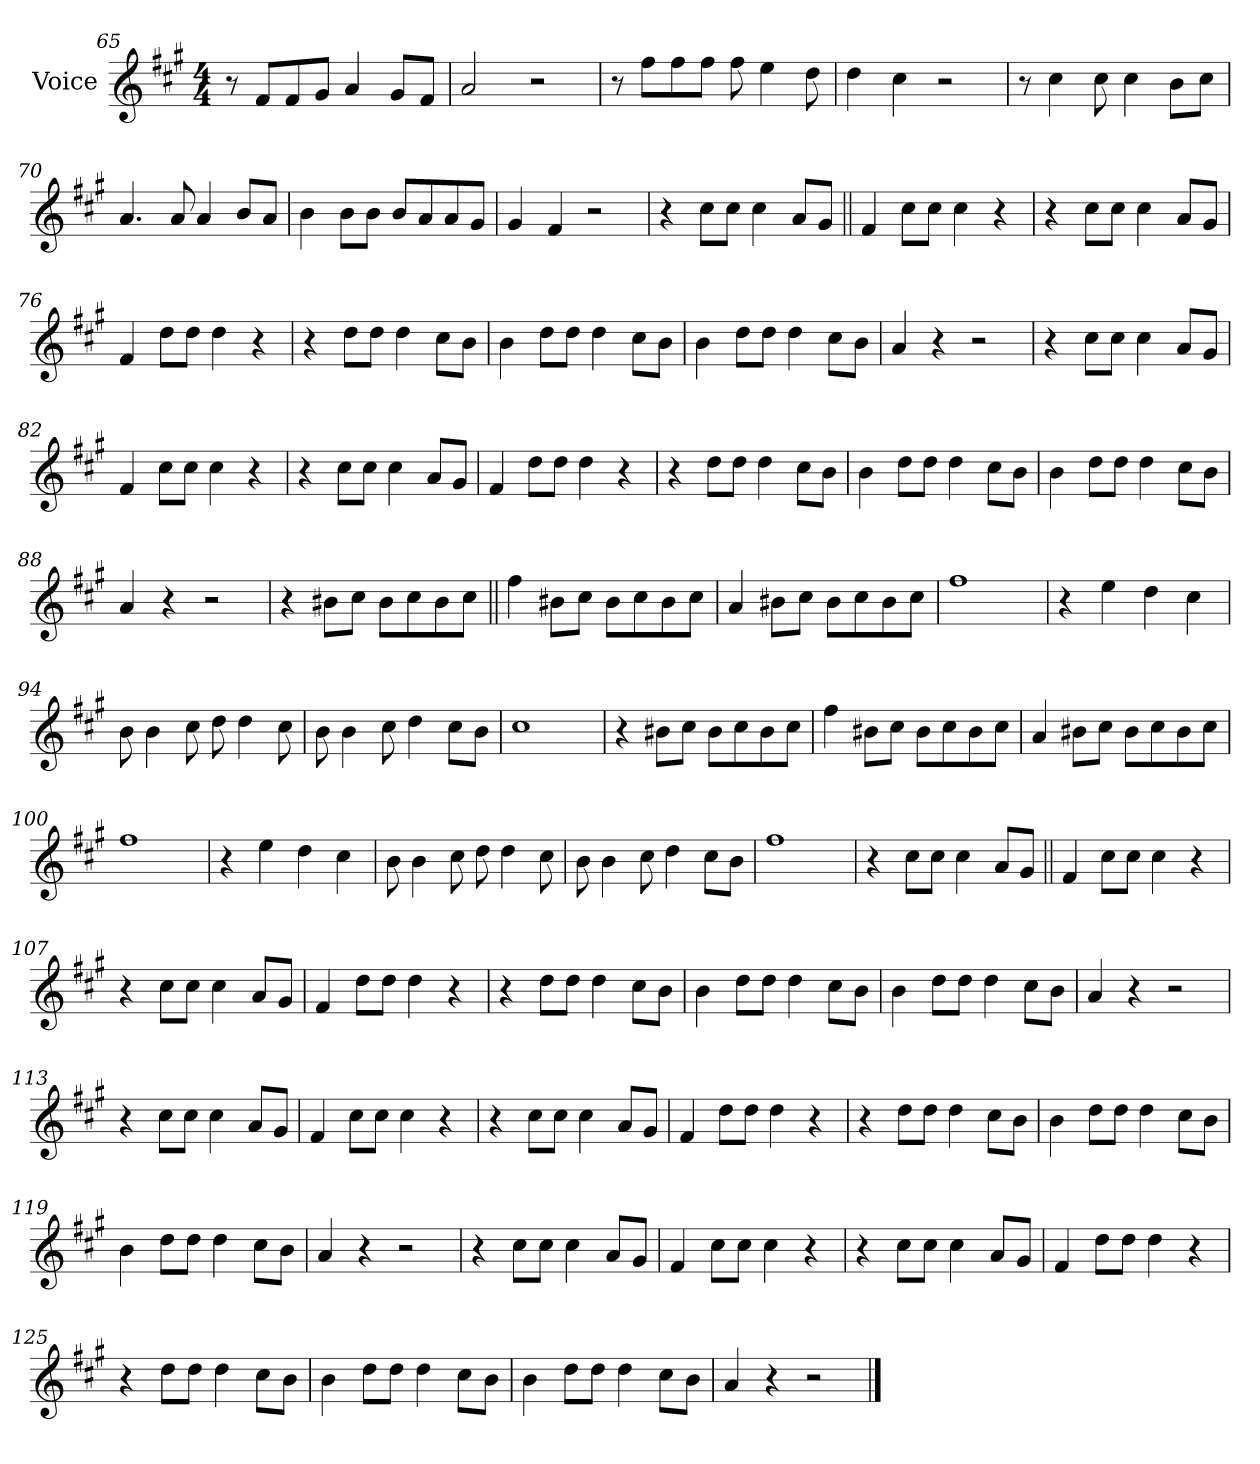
**kern
*part1
*staff1
*I"Voice
*I'Vc.
*clefG2
*k[f#c#g#]
*M4/4
=65
8r
8f#L
8f#
8g#J
4a
8g#L
8f#J
=66
2a
2r
=67
8r
8ff#L
8ff#
8ff#J
8ff#
4ee
8dd
=68
4dd
4cc#
2r
=69
8r
4cc#
8cc#
4cc#
8bL
8cc#J
=70
4.a
8a
4a
8bL
8aJ
=71
4b
8bL
8bJ
8bL
8a
8a
8g#J
=72
4g#
4f#
2r
=73
4r
8cc#L
8cc#J
4cc#
8aL
8g#J
=74||
4f#
8cc#L
8cc#J
4cc#
4r
=75
4r
8cc#L
8cc#J
4cc#
8aL
8g#J
=76
4f#
8ddL
8ddJ
4dd
4r
=77
4r
8ddL
8ddJ
4dd
8cc#L
8bJ
=78
4b
8ddL
8ddJ
4dd
8cc#L
8bJ
=79
4b
8ddL
8ddJ
4dd
8cc#L
8bJ
=80
4a
4r
2r
=81
4r
8cc#L
8cc#J
4cc#
8aL
8g#J
=82
4f#
8cc#L
8cc#J
4cc#
4r
=83
4r
8cc#L
8cc#J
4cc#
8aL
8g#J
=84
4f#
8ddL
8ddJ
4dd
4r
=85
4r
8ddL
8ddJ
4dd
8cc#L
8bJ
=86
4b
8ddL
8ddJ
4dd
8cc#L
8bJ
=87
4b
8ddL
8ddJ
4dd
8cc#L
8bJ
=88
4a
4r
2r
=89
4r
8b#XL
8cc#J
8b#L
8cc#
8b#
8cc#J
=90||
4ff#
8b#XL
8cc#J
8b#L
8cc#
8b#
8cc#J
=91
4a
8b#XL
8cc#J
8b#L
8cc#
8b#
8cc#J
=92
1ff#
=93
4r
4ee
4dd
4cc#
=94
8b
4b
8cc#
8dd
4dd
8cc#
=95
8b
4b
8cc#
4dd
8cc#L
8bJ
=96
1cc#
=97
4r
8b#XL
8cc#J
8b#L
8cc#
8b#
8cc#J
=98
4ff#
8b#XL
8cc#J
8b#L
8cc#
8b#
8cc#J
=99
4a
8b#XL
8cc#J
8b#L
8cc#
8b#
8cc#J
=100
1ff#
=101
4r
4ee
4dd
4cc#
=102
8b
4b
8cc#
8dd
4dd
8cc#
=103
8b
4b
8cc#
4dd
8cc#L
8bJ
=104
1ff#
=105
4r
8cc#L
8cc#J
4cc#
8aL
8g#J
=106||
4f#
8cc#L
8cc#J
4cc#
4r
=107
4r
8cc#L
8cc#J
4cc#
8aL
8g#J
=108
4f#
8ddL
8ddJ
4dd
4r
=109
4r
8ddL
8ddJ
4dd
8cc#L
8bJ
=110
4b
8ddL
8ddJ
4dd
8cc#L
8bJ
=111
4b
8ddL
8ddJ
4dd
8cc#L
8bJ
=112
4a
4r
2r
=113
4r
8cc#L
8cc#J
4cc#
8aL
8g#J
=114
4f#
8cc#L
8cc#J
4cc#
4r
=115
4r
8cc#L
8cc#J
4cc#
8aL
8g#J
=116
4f#
8ddL
8ddJ
4dd
4r
=117
4r
8ddL
8ddJ
4dd
8cc#L
8bJ
=118
4b
8ddL
8ddJ
4dd
8cc#L
8bJ
=119
4b
8ddL
8ddJ
4dd
8cc#L
8bJ
=120
4a
4r
2r
=121
4r
8cc#L
8cc#J
4cc#
8aL
8g#J
=122
4f#
8cc#L
8cc#J
4cc#
4r
=123
4r
8cc#L
8cc#J
4cc#
8aL
8g#J
=124
4f#
8ddL
8ddJ
4dd
4r
=125
4r
8ddL
8ddJ
4dd
8cc#L
8bJ
=126
4b
8ddL
8ddJ
4dd
8cc#L
8bJ
=127
4b
8ddL
8ddJ
4dd
8cc#L
8bJ
=128
4a
4r
2r
==
*-
